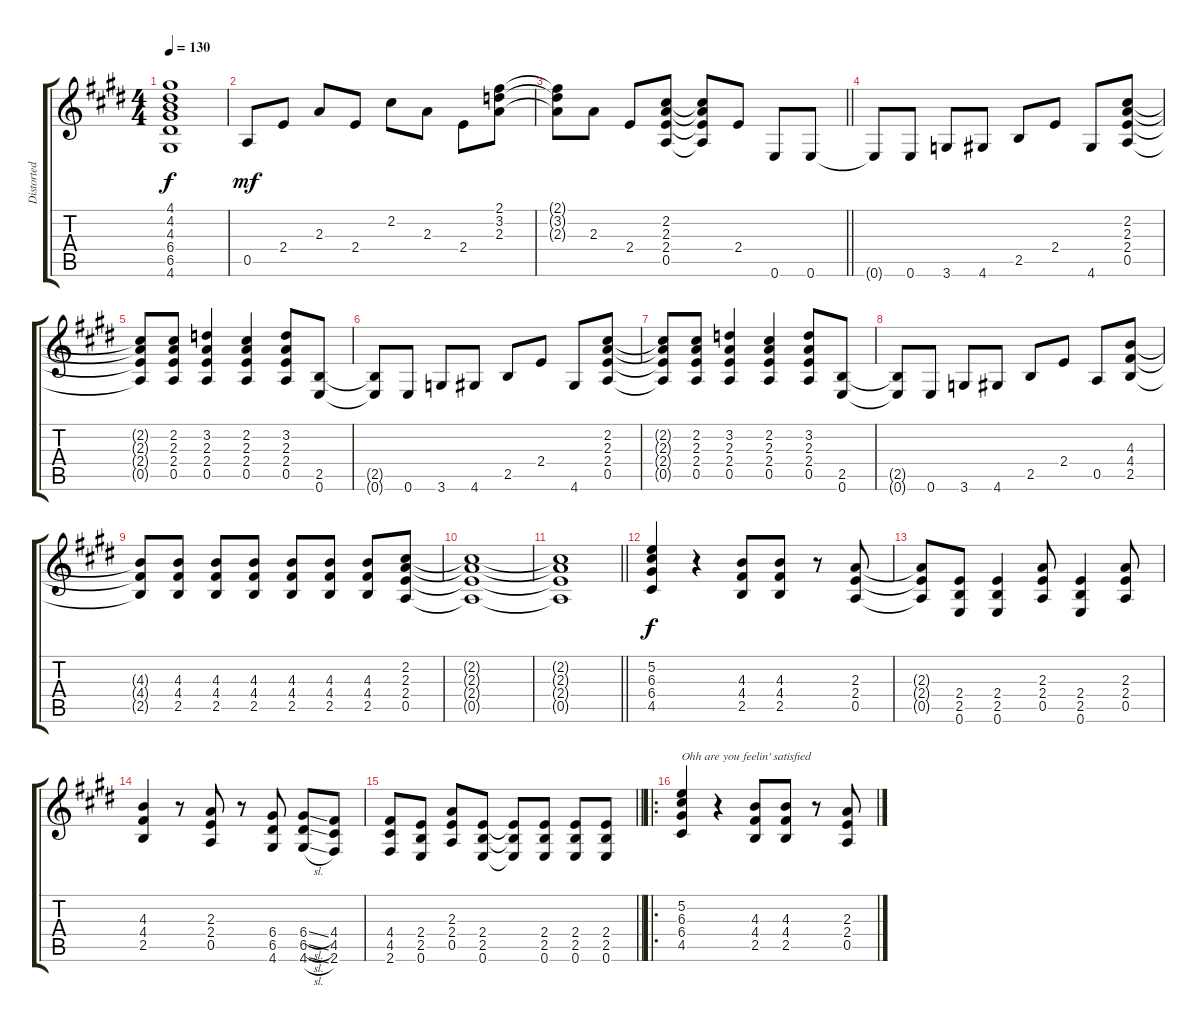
\track ("Distorted Guitar - Tom Scholz" "Distorted ") {instrument distortionguitar}
\staff {score tabs}
\tuning (E4 B3 G3 D3 A2 E2) {hide}
\ts (4 4)
\tempo 130
\clef g2
\ks c#minor
(4.1{t} 4.2{t} 4.3{t} 6.4{t} 6.5{t} 4.6{t}).1{dy f} |
0.5.8{dy mf} 2.4.8 2.3.8 2.4.8 2.2.8 2.3.8 2.4.8 (2.1 3.2 2.3).8 |
\barLineRight lightlight
(2.1{t} 3.2{t} 2.3{t}).8 2.3.8 2.4.8 (2.2 2.3 2.4 0.5).8 (2.2{t} 2.3{t} 2.4{t} 0.5{t}).8 2.4.8 0.6.8 0.6.8 |
\ks e
0.6{t}.8 0.6.8 3.6.8 4.6.8 2.5.8 2.4.8 4.6.8 (2.2 2.3 2.4 0.5).8 |
\ks c#minor
(2.2{t} 2.3{t} 2.4{t} 0.5{t}).8 (2.2 2.3 2.4 0.5).8 (3.2 2.3 2.4 0.5).4 (2.2 2.3 2.4 0.5).4 (3.2 2.3 2.4 0.5).8 (2.5 0.6).8 |
(2.5{t} 0.6{t}).8 0.6.8 3.6.8 4.6.8 2.5.8 2.4.8 4.6.8 (2.2 2.3 2.4 0.5).8 |
(2.2{t} 2.3{t} 2.4{t} 0.5{t}).8 (2.2 2.3 2.4 0.5).8 (3.2 2.3 2.4 0.5).4 (2.2 2.3 2.4 0.5).4 (3.2 2.3 2.4 0.5).8 (2.5 0.6).8 |
\ks e
(2.5{t} 0.6{t}).8 0.6.8 3.6.8 4.6.8 2.5.8 2.4.8 0.5.8 (4.3 4.4 2.5).8 |
\ks c#minor
(4.3{t} 4.4{t} 2.5{t}).8 (4.3 4.4 2.5).8 (4.3 4.4 2.5).8 (4.3 4.4 2.5).8 (4.3 4.4 2.5).8 (4.3 4.4 2.5).8 (4.3 4.4 2.5).8 (2.2 2.3 2.4 0.5).8 |
(2.2{t} 2.3{t} 2.4{t} 0.5{t}).1 |
\barLineRight lightlight
(2.2{t} 2.3{t} 2.4{t} 0.5{t}).1 |
\ks e
(5.2 6.3 6.4 4.5).4{dy f} r.4 (4.3 4.4 2.5).8 (4.3 4.4 2.5).8 r.8 (2.3 2.4 0.5).8 |
\ks c#minor
(2.3{t} 2.4{t} 0.5{t}).8 (2.4 2.5 0.6).8 (2.4 2.5 0.6).4 (2.3 2.4 0.5).8 (2.4 2.5 0.6).4 (2.3 2.4 0.5).8 |
(4.3 4.4 2.5).4 r.8 (2.3 2.4 0.5).8 r.8 (6.4 6.5 4.6).8 (6.4{sl} 6.5{sl} 4.6{sl}).8 (4.4 4.5 2.6).8 |
\barLineRight lightlight
(4.4 4.5 2.6).8 (2.4 2.5 0.6).8 (2.3 2.4 0.5).8 (2.4 2.5 0.6).8 (2.4{t} 2.5{t} 0.6{t}).8 (2.4 2.5 0.6).8 (2.4 2.5 0.6).8 (2.4 2.5 0.6).8 |
\ro
\ks e
(5.2 6.3 6.4 4.5).4{txt "Ohh are you feelin' satisfied"} r.4 (4.3 4.4 2.5).8 (4.3 4.4 2.5).8 r.8 (2.3 2.4 0.5).8
